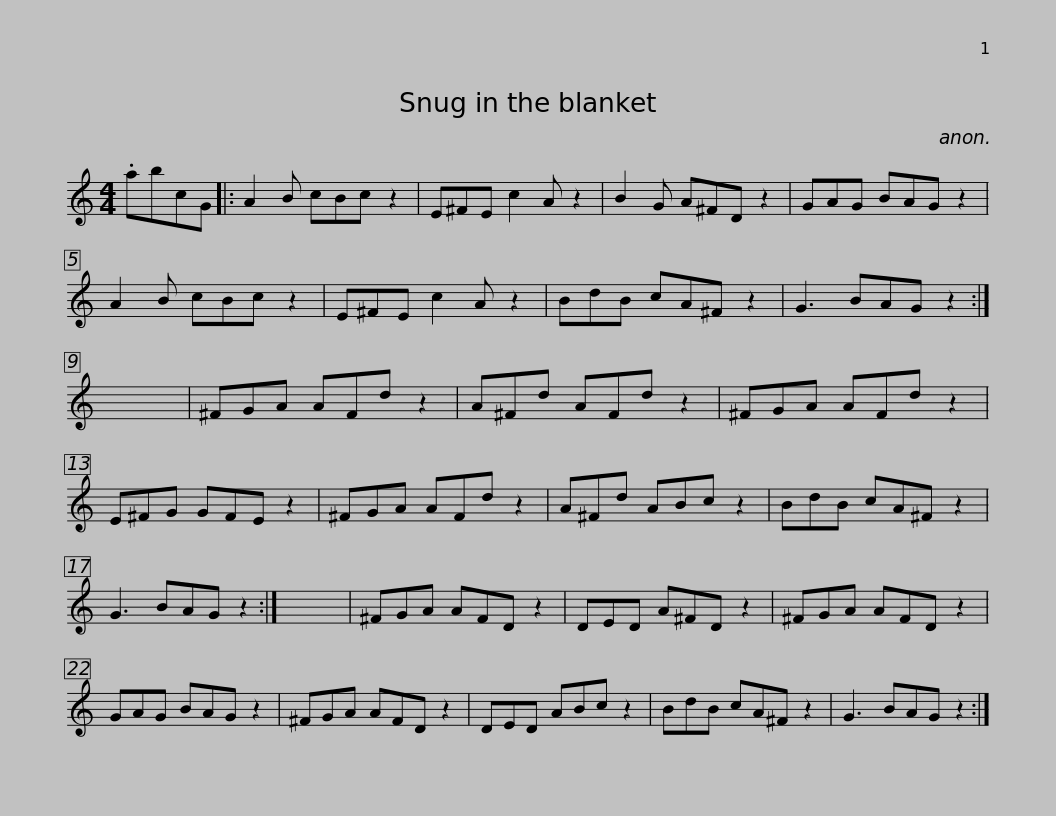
X:1
L:1/8
M:4/4
I:linebreak $
K:C
V:1 treble
V:1
 .abcG |: A2 B cBc z2 | E^FE c2 A z2 | B2 G A^FD z2 | GAG BAG z2 | %5
 A2 B cBc z2 | E^FE c2 A z2 |$ BdB cA^F z2 | G3 BAG z2 :| x8 | %10
 ^FGA AFd z2 | A^Fd AFd z2 | ^FGA AFd z2 | E^FG GFE z2 |$ ^FGA AFd z2 | %15
 A^Fd ABc z2 | BdB cA^F z2 | G3 BAG z2 :| x8 | ^FGA AFD z2 | %20
 DED A^FD z2 |$ ^FGA AFD z2 | GAG BAG z2 | ^FGA AFD z2 | DED ABc z2 | %25
 BdB cA^F z2 | G3 BAG z2 :| %27
